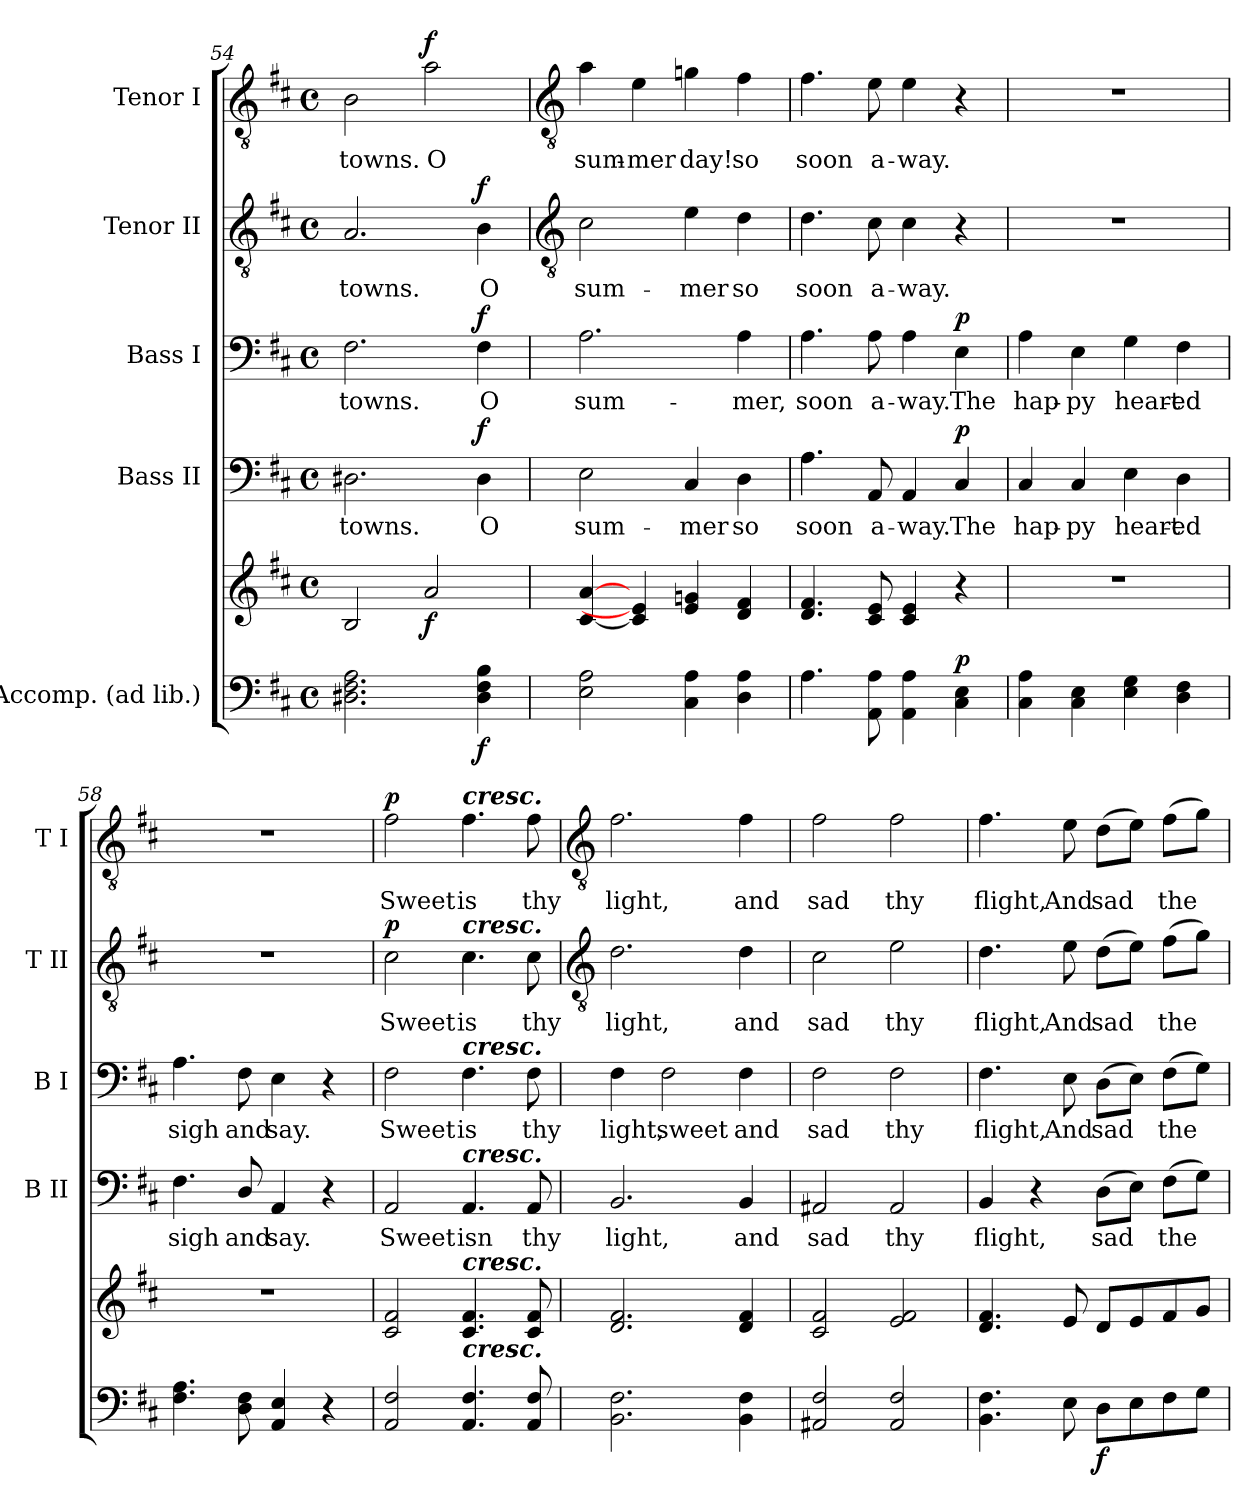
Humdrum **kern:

**kern	**kern	**dynam	**kern	**text	**dynam	**kern	**text	**dynam	**kern	**text	**dynam	**kern	**text	**dynam
*part5	*part5	*part5	*part4	*part4	*part4	*part3	*part3	*part3	*part2	*part2	*part2	*part1	*part1	*part1
*staff6	*staff5	*staff5/6	*staff4	*staff4	*staff4	*staff3	*staff3	*staff3	*staff2	*staff2	*staff2	*staff1	*staff1	*staff1
*I"Accomp. (ad lib.)	*	*	*I"Bass II	*	*	*I"Bass I	*	*	*I"Tenor II	*	*	*I"Tenor I	*	*
*	*	*	*I'B II	*	*	*I'B I	*	*	*I'T II	*	*	*I'T I	*	*
*clefF4	*clefG2	*	*clefF4	*	*	*clefF4	*	*	*clefGv2	*	*	*clefGv2	*	*
*k[f#c#]	*k[f#c#]	*	*k[f#c#]	*	*	*k[f#c#]	*	*	*k[f#c#]	*	*	*k[f#c#]	*	*
*D:	*D:	*	*D:	*	*	*D:	*	*	*D:	*	*	*D:	*	*
*M4/4	*M4/4	*	*M4/4	*	*	*M4/4	*	*	*M4/4	*	*	*M4/4	*	*
*met(c)	*met(c)	*	*met(c)	*	*	*met(c)	*	*	*met(c)	*	*	*met(c)	*	*
=54	=54	=54	=54	=54	=54	=54	=54	=54	=54	=54	=54	=54	=54	=54
*^	*	*	*	*	*	*	*	*	*	*	*	*	*	*
!	!	!	!	!	!LO:LY:b	!	!	!LO:LY:b	!	!	!LO:LY:b	!	!	!LO:LY:b	!
1ryy	2.D#X\ 2.F#\ 2.A\	2B	.	2.D#X	towns.	.	2.F#	towns.	.	2.A	towns.	.	2B	towns.	.
!	!	!	!LO:DY:b	!	!	!	!	!	!	!	!	!	!	!LO:LY:b	!LO:DY:b
.	.	2a	f	.	.	.	.	.	.	.	.	.	2a	O	f
!	!	!	!LO:DY:b=2	!	!LO:LY:b	!LO:DY:b	!	!LO:LY:b	!LO:DY:b	!	!LO:LY:b	!LO:DY:b	!	!	!
.	4D#\ 4F#\ 4B\	.	f	4D#	O	f	4F#	O	f	4B	O	f	.	.	.
*v	*v	*	*	*	*	*	*	*	*	*	*	*	*	*	*
!!LO:LB:g=z
=55	=55	=55	=55	=55	=55	=55	=55	=55	=55	=55	=55	=55	=55	=55
*	*	*	*	*	*	*	*	*	*clefGv2	*	*	*clefGv2	*	*
*^	*	*	*	*	*	*	*	*	*	*	*	*	*	*
!	!	!	!	!	!LO:LY:b	!	!	!LO:LY:b	!	!	!LO:LY:b	!	!	!LO:LY:b	!
*v	*v	*	*	*	*	*	*	*	*	*	*	*	*	*	*
2E 2A	[4c# [4a	.	2E	sum-	.	2.A	sum-	.	2c#	sum-	.	4a	sum-	.
!	!	!	!	!	!	!	!	!	!	!	!	!	!LO:LY:b	!
.	4c#] 4e]	.	.	.	.	.	.	.	.	.	.	4e	-mer	.
!	!	!	!	!LO:LY:b	!	!	!	!	!	!LO:LY:b	!	!	!LO:LY:b	!
4C# 4A	4e 4gn	.	4C#	-mer	.	.	.	.	4e	-mer	.	4gn	day!	.
!	!	!	!	!LO:LY:b	!	!	!LO:LY:b	!	!	!LO:LY:b	!	!	!LO:LY:b	!
4D 4A	4d 4f#	.	4D	so	.	4A	-mer,	.	4d	so	.	4f#\	so	.
=56	=56	=56	=56	=56	=56	=56	=56	=56	=56	=56	=56	=56	=56	=56
!	!	!	!	!LO:LY:b	!	!	!LO:LY:b	!	!	!LO:LY:b	!	!	!LO:LY:b	!
4.A	4.d 4.f#	.	4.A	soon	.	4.A	soon	.	4.d	soon	.	4.f#	soon	.
!	!	!	!	!LO:LY:b	!	!	!LO:LY:b	!	!	!LO:LY:b	!	!	!LO:LY:b	!
8AA 8A	8c# 8e	.	8AA	a-	.	8A	a-	.	8c#	a-	.	8e	a-	.
!	!	!	!	!LO:LY:b	!	!	!LO:LY:b	!	!	!LO:LY:b	!	!	!LO:LY:b	!
4AA 4A	4c# 4e	.	4AA	-way.	.	4A	-way.	.	4c#	-way.	.	4e	-way.	.
!	!	!LO:DY:a=2	!	!LO:LY:b	!LO:DY:b	!	!LO:LY:b	!LO:DY:b	!	!	!	!	!	!
4C# 4E	4r	p	4C#	The	p	4E	The	p	4r	.	.	4r	.	.
=57	=57	=57	=57	=57	=57	=57	=57	=57	=57	=57	=57	=57	=57	=57
!	!	!	!	!LO:LY:b	!	!	!LO:LY:b	!	!	!	!	!	!	!
4C# 4A	1r	.	4C#	hap-	.	4A	hap-	.	1r	.	.	1r	.	.
!	!	!	!	!LO:LY:b	!	!	!LO:LY:b	!	!	!	!	!	!	!
4C# 4E	.	.	4C#	-py	.	4E	-py	.	.	.	.	.	.	.
!	!	!	!	!LO:LY:b	!	!	!LO:LY:b	!	!	!	!	!	!	!
4E 4G	.	.	4E	heart-	.	4G	heart-	.	.	.	.	.	.	.
!	!	!	!	!LO:LY:b	!	!	!LO:LY:b	!	!	!	!	!	!	!
4D 4F#	.	.	4D	-ed	.	4F#	-ed	.	.	.	.	.	.	.
=58	=58	=58	=58	=58	=58	=58	=58	=58	=58	=58	=58	=58	=58	=58
!	!	!	!	!LO:LY:b	!	!	!LO:LY:b	!	!	!	!	!	!	!
4.F# 4.A	1r	.	4.F#	sigh	.	4.A	sigh	.	1r	.	.	1r	.	.
!	!	!	!	!LO:LY:b	!	!	!LO:LY:b	!	!	!	!	!	!	!
8D\ 8F#\	.	.	8D/	and	.	8F#	and	.	.	.	.	.	.	.
!	!	!	!	!LO:LY:b	!	!	!LO:LY:b	!	!	!	!	!	!	!
4AA 4E	.	.	4AA	say.	.	4E	say.	.	.	.	.	.	.	.
4r	.	.	4r	.	.	4r	.	.	.	.	.	.	.	.
=59	=59	=59	=59	=59	=59	=59	=59	=59	=59	=59	=59	=59	=59	=59
!	!	!	!	!LO:LY:b	!	!	!LO:LY:b	!	!	!LO:LY:b	!LO:DY:b	!	!LO:LY:b	!LO:DY:b
2AA 2F#	2c# 2f#	.	2AA	Sweet	.	2F#	Sweet	.	2c#	Sweet	p	2f#	Sweet	p
!	!	!	!	!	!	!	!	!	!	!	!	!LO:TX:a:Bi:t=cresc.	!	!
!	!	!	!	!	!	!	!	!	!LO:TX:a:Bi:t=cresc.	!	!	!	!	!
!	!	!	!	!	!	!LO:TX:a:Bi:t=cresc.	!	!	!	!	!	!	!	!
!	!	!	!LO:TX:a:Bi:t=cresc.	!	!	!	!	!	!	!	!	!	!	!
!	!LO:TX:a:Bi:t=cresc.	!	!	!	!	!	!	!	!	!	!	!	!	!
!LO:TX:a:Bi:t=cresc.	!	!	!	!	!	!	!	!	!	!	!	!	!	!
!	!	!	!	!LO:LY:b	!	!	!LO:LY:b	!	!	!LO:LY:b	!	!	!LO:LY:b	!
4.AA 4.F#	4.c# 4.f#	.	4.AA	isn	.	4.F#	is	.	4.c#	is	.	4.f#	is	.
!	!	!	!	!LO:LY:b	!	!	!LO:LY:b	!	!	!LO:LY:b	!	!	!LO:LY:b	!
8AA 8F#	8c# 8f#	.	8AA	thy	.	8F#	thy	.	8c#	thy	.	8f#	thy	.
!!LO:LB:g=z
=60	=60	=60	=60	=60	=60	=60	=60	=60	=60	=60	=60	=60	=60	=60
*	*	*	*	*	*	*	*	*	*clefGv2	*	*	*clefGv2	*	*
!	!	!	!	!LO:LY:b	!	!	!LO:LY:b	!	!	!LO:LY:b	!	!	!LO:LY:b	!
2.BB 2.F#	2.d 2.f#	.	2.BB	light,	.	4F#	light,	.	2.d	light,	.	2.f#	light,	.
!	!	!	!	!	!	!	!LO:LY:b	!	!	!	!	!	!	!
.	.	.	.	.	.	2F#	sweet	.	.	.	.	.	.	.
!	!	!	!	!LO:LY:b	!	!	!LO:LY:b	!	!	!LO:LY:b	!	!	!LO:LY:b	!
4BB 4F#	4d 4f#	.	4BB	and	.	4F#	and	.	4d	and	.	4f#	and	.
=61	=61	=61	=61	=61	=61	=61	=61	=61	=61	=61	=61	=61	=61	=61
!	!	!	!	!LO:LY:b	!	!	!LO:LY:b	!	!	!LO:LY:b	!	!	!LO:LY:b	!
2AA#X 2F#	2c# 2f#	.	2AA#X	sad	.	2F#	sad	.	2c#	sad	.	2f#	sad	.
!	!	!	!	!LO:LY:b	!	!	!LO:LY:b	!	!	!LO:LY:b	!	!	!LO:LY:b	!
2AA# 2F#	2e 2f#	.	2AA#	thy	.	2F#	thy	.	2e	thy	.	2f#	thy	.
=62	=62	=62	=62	=62	=62	=62	=62	=62	=62	=62	=62	=62	=62	=62
!	!	!	!	!LO:LY:b	!	!	!LO:LY:b	!	!	!LO:LY:b	!	!	!LO:LY:b	!
4.BB 4.F#	4.d 4.f#	.	4BB	flight,	.	4.F#	flight,	.	4.d	flight,	.	4.f#	flight,	.
.	.	.	4r	.	.	.	.	.	.	.	.	.	.	.
!	!	!	!	!	!	!	!LO:LY:b	!	!	!LO:LY:b	!	!	!LO:LY:b	!
8E	8e	.	.	.	.	8E	And	.	8e	And	.	8e	And	.
!	!	!LO:DY:b=2	!	!LO:LY:b	!	!	!LO:LY:b	!	!	!LO:LY:b	!	!	!LO:LY:b	!
8DL	8dL	f	(>8DL	sad	.	(>8DL	sad	.	(>8dL	sad	.	(>8dL	sad	.
8E	8e	.	8EJ)	.	.	8EJ)	.	.	8eJ)	.	.	8eJ)	.	.
!	!	!	!	!LO:LY:b	!	!	!LO:LY:b	!	!	!LO:LY:b	!	!	!LO:LY:b	!
8F#	8f#	.	(>8F#L	the	.	(>8F#L	the	.	(>8f#L	the	.	(>8f#L	the	.
8GJ	8gJ	.	8GJ)	.	.	8GJ)	.	.	8gJ)	.	.	8gJ)	.	.
=	=	=	=	=	=	=	=	=	=	=	=	=	=	=
*-	*-	*-	*-	*-	*-	*-	*-	*-	*-	*-	*-	*-	*-	*-
